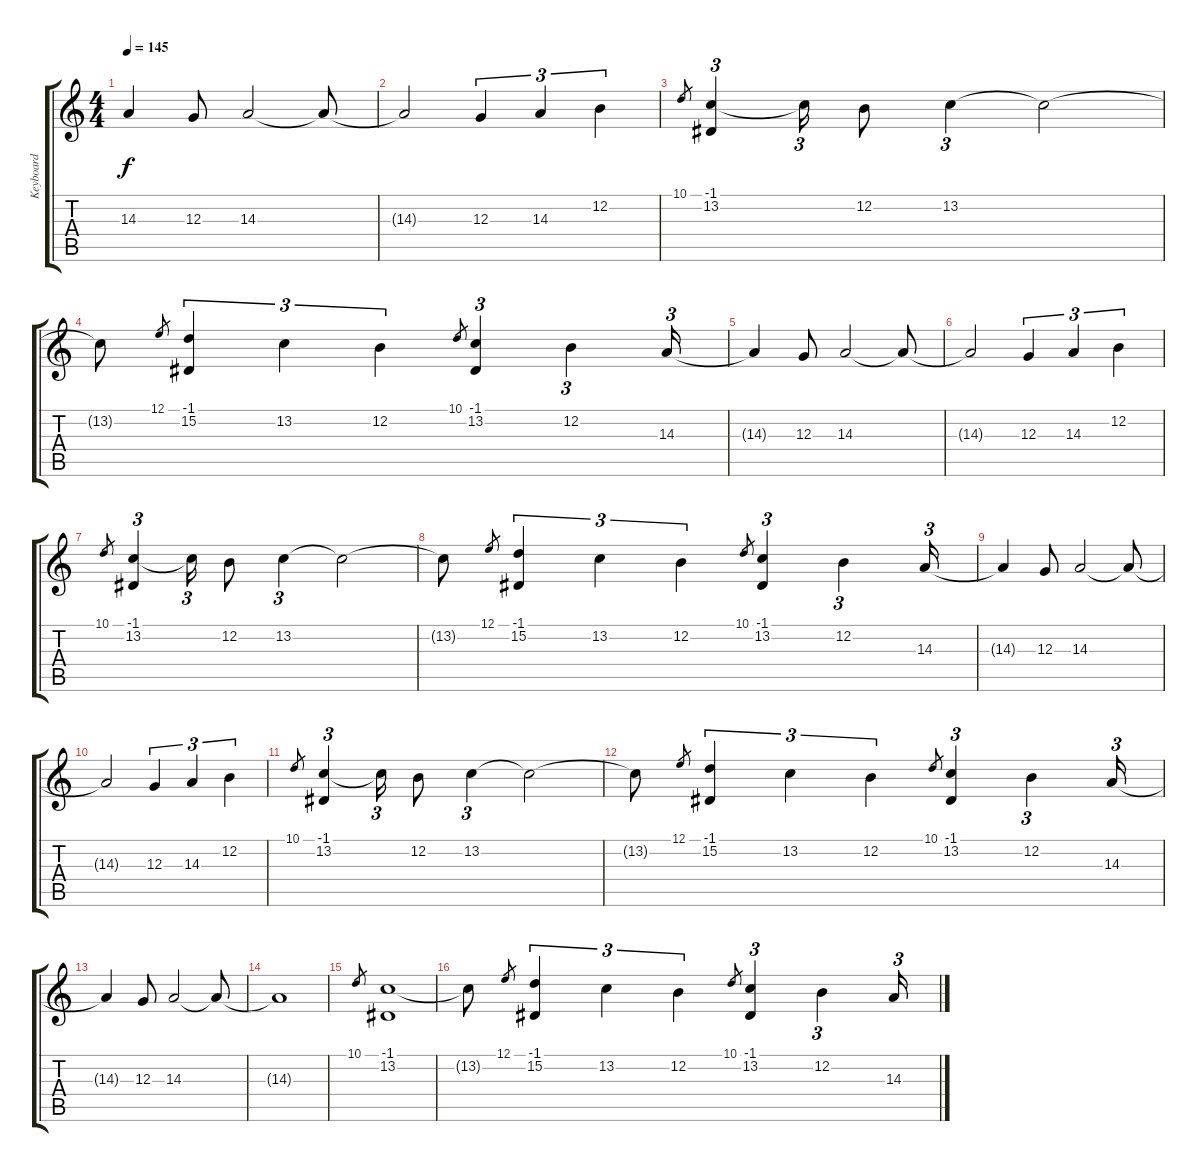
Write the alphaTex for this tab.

\track ("Keyboard" "Keyboard") {instrument stringensemble1}
\staff {score tabs}
\tuning (E4 B3 G3 D3 A2 E2) {hide}
\ts (4 4)
\tempo 145
\clef g2
\ks c
14.3{t}.4{dy f} 12.3.8 14.3.2 14.3{t}.8 |
14.3{t}.2 12.3.4{tu (3 2)} 14.3.4{tu (3 2)} 12.2.4{tu (3 2)} |
10.1.8{gr} (-1.1 13.2).4{tu (3 2)} 13.2{t}.16{tu (3 2)} 12.2.8 13.2.4{tu (3 2)} 13.2{t}.2 |
13.2{t}.8 12.1.8{gr} (-1.1 15.2).4{tu (3 2)} 13.2.4{tu (3 2)} 12.2.4{tu (3 2)} 10.1.8{gr} (-1.1 13.2).4{tu (3 2)} 12.2.4{tu (3 2)} 14.3.16{tu (3 2)} |
14.3{t}.4 12.3.8 14.3.2 14.3{t}.8 |
14.3{t}.2 12.3.4{tu (3 2)} 14.3.4{tu (3 2)} 12.2.4{tu (3 2)} |
10.1.8{gr} (-1.1 13.2).4{tu (3 2)} 13.2{t}.16{tu (3 2)} 12.2.8 13.2.4{tu (3 2)} 13.2{t}.2 |
13.2{t}.8 12.1.8{gr} (-1.1 15.2).4{tu (3 2)} 13.2.4{tu (3 2)} 12.2.4{tu (3 2)} 10.1.8{gr} (-1.1 13.2).4{tu (3 2)} 12.2.4{tu (3 2)} 14.3.16{tu (3 2)} |
14.3{t}.4 12.3.8 14.3.2 14.3{t}.8 |
14.3{t}.2 12.3.4{tu (3 2)} 14.3.4{tu (3 2)} 12.2.4{tu (3 2)} |
10.1.8{gr} (-1.1 13.2).4{tu (3 2)} 13.2{t}.16{tu (3 2)} 12.2.8 13.2.4{tu (3 2)} 13.2{t}.2 |
13.2{t}.8 12.1.8{gr} (-1.1 15.2).4{tu (3 2)} 13.2.4{tu (3 2)} 12.2.4{tu (3 2)} 10.1.8{gr} (-1.1 13.2).4{tu (3 2)} 12.2.4{tu (3 2)} 14.3.16{tu (3 2)} |
14.3{t}.4 12.3.8 14.3.2 14.3{t}.8 |
14.3{t}.1 |
10.1.8{gr} (-1.1 13.2).1 |
13.2{t}.8 12.1.8{gr} (-1.1 15.2).4{tu (3 2)} 13.2.4{tu (3 2)} 12.2.4{tu (3 2)} 10.1.8{gr} (-1.1 13.2).4{tu (3 2)} 12.2.4{tu (3 2)} 14.3.16{tu (3 2)}
